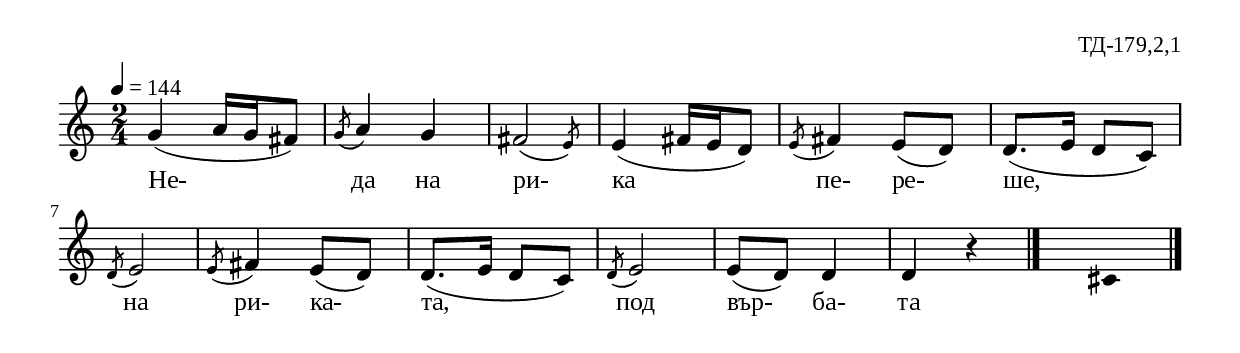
%{
laz_179_2_01
%}

\include "td-preamble.ly"

\score {
\relative c'' {
 \tempo 4 = 144
 \time 2/4
 g4( a16[ g fis8]) | \acciaccatura g8 a4 g | 
 \afterGrace fis2( { \stdB e8) \stdE } | 
 e4( fis16[ e d8]) | \acciaccatura e8 fis4 e8( d) | d8.([ e16] d8[ c]) |
 \acciaccatura d8 e2 | \acciaccatura e8 fis4 e8( d) | d8.[( e16] d8[ c]) | 
 \acciaccatura d8 e2 | e8( d) d4 | d4 r
 \bar "|." 
 s4 \fixB cis
  \bar "|."
}
\addlyrics { Не- да на ри- ка пe- ре- ше, на ри- ка- та, под вър- ба- та }
%
\layout {
  indent = #0
  line-width = 190\mm
  ragged-right=##f
}
%
\midi { 
	\context {
		\Score
		tempoWholesPerMinute = #(ly:make-moment 144 4)
		}
	}
}
%
\header{
  opus = "ТД-179,2,1"
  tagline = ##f
}


